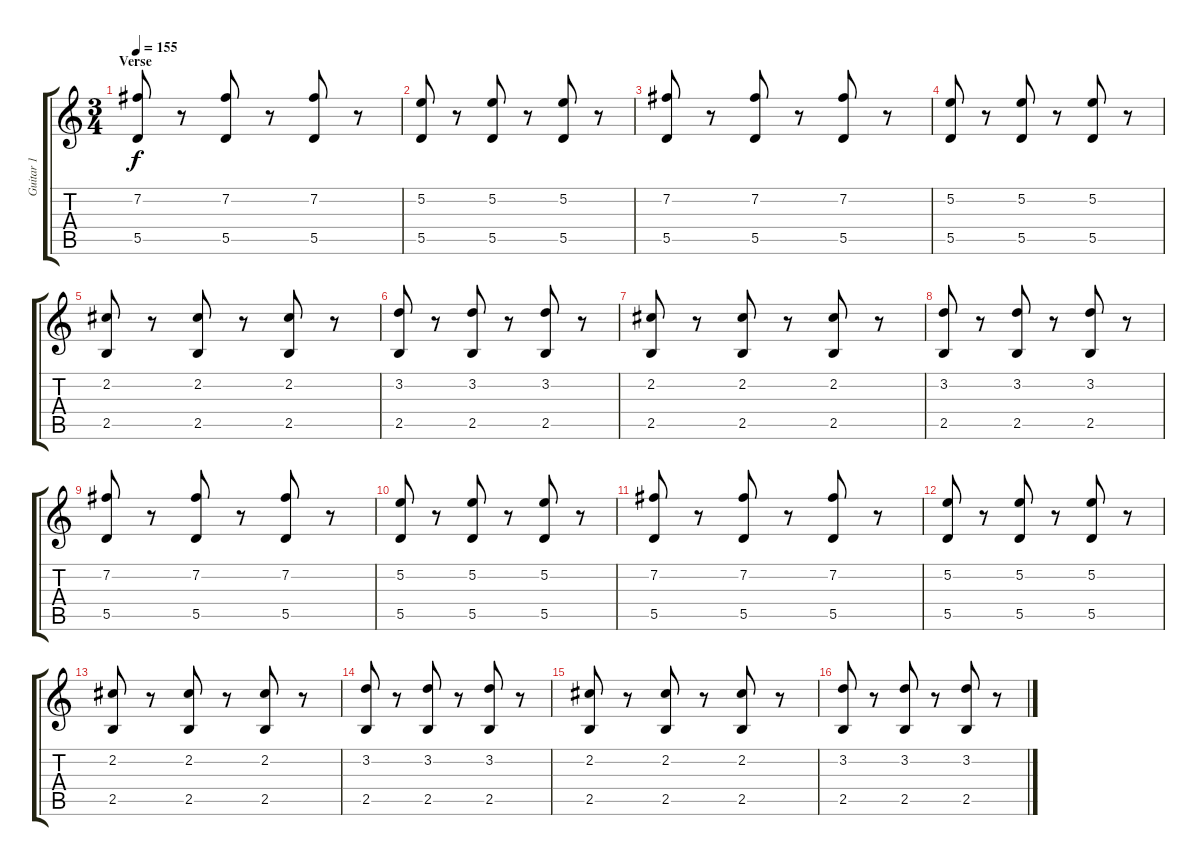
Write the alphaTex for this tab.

\track ("Guitar 1" "Guitar 1") {instrument electricguitarclean}
\staff {score tabs}
\tuning (E4 B3 G3 D3 A2 E2) {hide}
\ts (3 4)
\section ("" "Verse")
\tempo 155
\clef g2
\ks c
(7.2 5.5).8{dy f} r.8 (7.2 5.5).8 r.8 (7.2 5.5).8 r.8 |
(5.2 5.5).8 r.8 (5.2 5.5).8 r.8 (5.2 5.5).8 r.8 |
(7.2 5.5).8 r.8 (7.2 5.5).8 r.8 (7.2 5.5).8 r.8 |
(5.2 5.5).8 r.8 (5.2 5.5).8 r.8 (5.2 5.5).8 r.8 |
(2.2 2.5).8 r.8 (2.2 2.5).8 r.8 (2.2 2.5).8 r.8 |
(3.2 2.5).8 r.8 (3.2 2.5).8 r.8 (3.2 2.5).8 r.8 |
(2.2 2.5).8 r.8 (2.2 2.5).8 r.8 (2.2 2.5).8 r.8 |
(3.2 2.5).8 r.8 (3.2 2.5).8 r.8 (3.2 2.5).8 r.8 |
(7.2 5.5).8 r.8 (7.2 5.5).8 r.8 (7.2 5.5).8 r.8 |
(5.2 5.5).8 r.8 (5.2 5.5).8 r.8 (5.2 5.5).8 r.8 |
(7.2 5.5).8 r.8 (7.2 5.5).8 r.8 (7.2 5.5).8 r.8 |
(5.2 5.5).8 r.8 (5.2 5.5).8 r.8 (5.2 5.5).8 r.8 |
(2.2 2.5).8 r.8 (2.2 2.5).8 r.8 (2.2 2.5).8 r.8 |
(3.2 2.5).8 r.8 (3.2 2.5).8 r.8 (3.2 2.5).8 r.8 |
(2.2 2.5).8 r.8 (2.2 2.5).8 r.8 (2.2 2.5).8 r.8 |
(3.2 2.5).8 r.8 (3.2 2.5).8 r.8 (3.2 2.5).8 r.8
